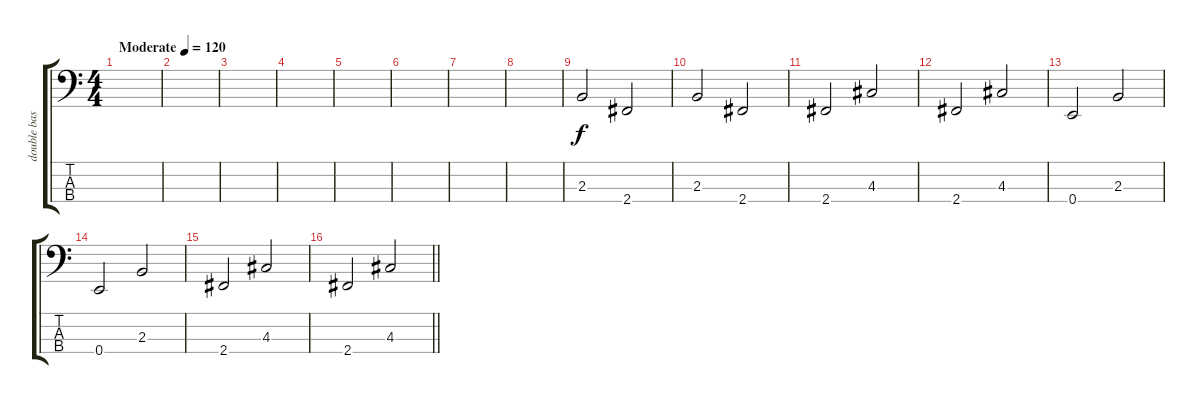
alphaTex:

\track ("double bass" "double bas") {instrument electricbassfinger}
\staff {score tabs}
\tuning (G2 D2 A1 E1) {hide}
\ts (4 4)
\tempo (120 "Moderate")
\tempo 155
\tempo (120 "Moderate")
\clef f4
\ks c
|
|
|
|
|
|
|
|
2.3.2 2.4.2 |
2.3.2 2.4.2 |
2.4.2 4.3.2 |
2.4.2 4.3.2 |
0.4.2 2.3.2 |
0.4.2 2.3.2 |
2.4.2 4.3.2 |
\barLineRight lightlight
2.4.2 4.3.2
